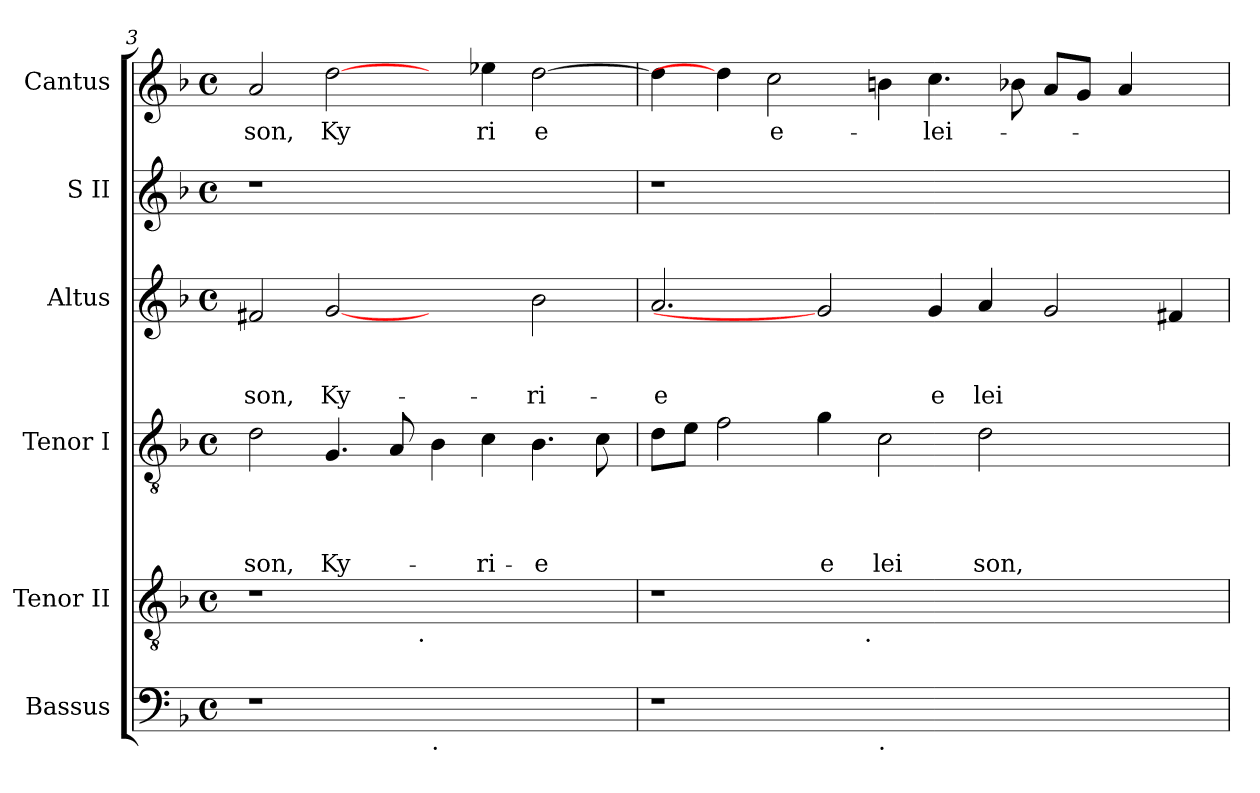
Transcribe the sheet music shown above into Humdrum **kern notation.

**kern	**kern	**kern	**text	**text	**text	**text	**kern	**text	**text	**text	**kern	**kern	**text
*part6	*part5	*part4	*part4	*part4	*part4	*part4	*part3	*part3	*part3	*part3	*part2	*part1	*part1
*staff6	*staff5	*staff4	*staff4	*staff4	*staff4	*staff4	*staff3	*staff3	*staff3	*staff3	*staff2	*staff1	*staff1
*I"Bassus	*I"Tenor II	*I"Tenor I	*	*	*	*	*I"Altus	*	*	*	*I"S II	*I"Cantus	*
*I'B	*I'T II	*I'T I	*	*	*	*	*I'A	*	*	*	*	*I'S	*
*clefF4	*clefGv2	*clefGv2	*	*	*	*	*clefG2	*	*	*	*clefG2	*clefG2	*
*k[b-]	*k[b-]	*k[b-]	*	*	*	*	*k[b-]	*	*	*	*k[b-]	*k[b-]	*
*F:	*F:	*F:	*	*	*	*	*F:	*	*	*	*F:	*F:	*
*M4/4	*M4/4	*M4/4	*	*	*	*	*M4/4	*	*	*	*M4/4	*M4/4	*
*met(c)	*met(c)	*met(c)	*	*	*	*	*met(c)	*	*	*	*met(c)	*met(c)	*
=3	=3	=3	=3	=3	=3	=3	=3	=3	=3	=3	=3	=3	=3
!	!	!	!	!	!	!LO:LY:b	!	!	!	!LO:LY:b	!	!	!LO:LY:b
*	*^	*	*	*	*	*	*	*	*	*	*	*	*
1r	1r	2ryy	2d\	.	.	.	-son,	2f#X/	.	.	-son,	1r	2a/	son,
!	!	!	!	!	!	!	!LO:LY:b	!	!	!	!LO:LY:b	!	!	!LO:LY:b
.	.	4...ryy	4.G/	.	.	.	Ky-	[2g	.	.	Ky-	.	[2dd\	Ky
.	.	.	8A/	.	.	.	.	.	.	.	.	.	.	.
!	!	!LO:TX:b:t=.	!	!	!	!	!	!	!	!	!	!	!	!
.	.	1ryy	.	.	.	.	.	.	.	.	.	.	.	.
!LO:TX:b:t=.	!	!	!	!	!	!	!	!	!	!	!	!	!	!
1ryy	1ryy	.	4B-\	.	.	.	.	2ryy	.	.	.	1ryy	4ryy	.
!	!	!	!	!	!	!	!LO:LY:b	!	!	!	!	!	!	!LO:LY:b
.	.	.	4c\	.	.	.	-ri-	.	.	.	.	.	4ee-X\	ri
!	!	!	!	!	!	!	!LO:LY:b	!	!	!	!LO:LY:b	!	!	!LO:LY:b
.	.	.	4.B-\	.	.	.	-e	2b-\	.	.	-ri-	.	[<2dd\	e
.	.	.	8c\	.	.	.	.	.	.	.	.	.	.	.
.	.	32ryy	.	.	.	.	.	.	.	.	.	.	.	.
!!LO:LB:g=z
=4	=4	=4	=4	=4	=4	=4	=4	=4	=4	=4	=4	=4	=4	=4
!	!	!	!	!	!	!	!	!	!	!	!LO:LY:b	!	!	!
1r	1r	2ryy	8d\L	.	.	.	.	2.a/	.	.	-e	1r	4dd\]	.
.	.	.	8e\J	.	.	.	.	.	.	.	.	.	.	.
.	.	.	2f\	.	.	.	.	.	.	.	.	.	4dd\]	.
!	!	!	!	!	!	!	!	!	!	!	!	!	!	!LO:LY:b
.	.	4...ryy	.	.	.	.	.	.	.	.	.	.	2cc\	e-
!	!	!	!	!	!	!	!LO:LY:b	!	!	!	!	!	!	!
.	.	.	4g\	.	.	.	e	2g]	.	.	.	.	.	.
!	!	!LO:TX:b:t=.	!	!	!	!	!	!	!	!	!	!	!	!
.	.	1ryy	.	.	.	.	.	.	.	.	.	.	.	.
!LO:TX:b:t=.	!	!	!	!	!	!	!	!	!	!	!	!	!	!
!	!	!	!	!	!	!	!LO:LY:b	!	!	!	!	!	!	!
1.ryy	1.ryy	.	2c\	.	.	.	lei	.	.	.	.	1.ryy	4bn\	.
!	!	!	!	!	!	!	!	!	!	!	!LO:LY:b	!	!	!LO:LY:b
.	.	.	.	.	.	.	.	4g/	.	.	e	.	4.cc\	-lei-
!	!	!	!	!	!	!	!LO:LY:b	!	!	!	!LO:LY:b	!	!	!
.	.	.	2d\	.	.	.	son,	4a/	.	.	lei	.	.	.
.	.	.	.	.	.	.	.	.	.	.	.	.	8b-X\	.
.	.	.	.	.	.	.	.	2g/	.	.	.	.	8a/L	.
.	.	.	.	.	.	.	.	.	.	.	.	.	8g/J	.
.	.	2ryy	.	.	.	.	.	.	.	.	.	.	.	.
.	.	.	2ryy	.	.	.	.	.	.	.	.	.	4a/	.
.	.	.	.	.	.	.	.	4f#X/	.	.	.	.	4ryy	.
.	.	32ryy	.	.	.	.	.	.	.	.	.	.	.	.
*	*v	*v	*	*	*	*	*	*	*	*	*	*	*	*
=	=	=	=	=	=	=	=	=	=	=	=	=	=
*-	*-	*-	*-	*-	*-	*-	*-	*-	*-	*-	*-	*-	*-
